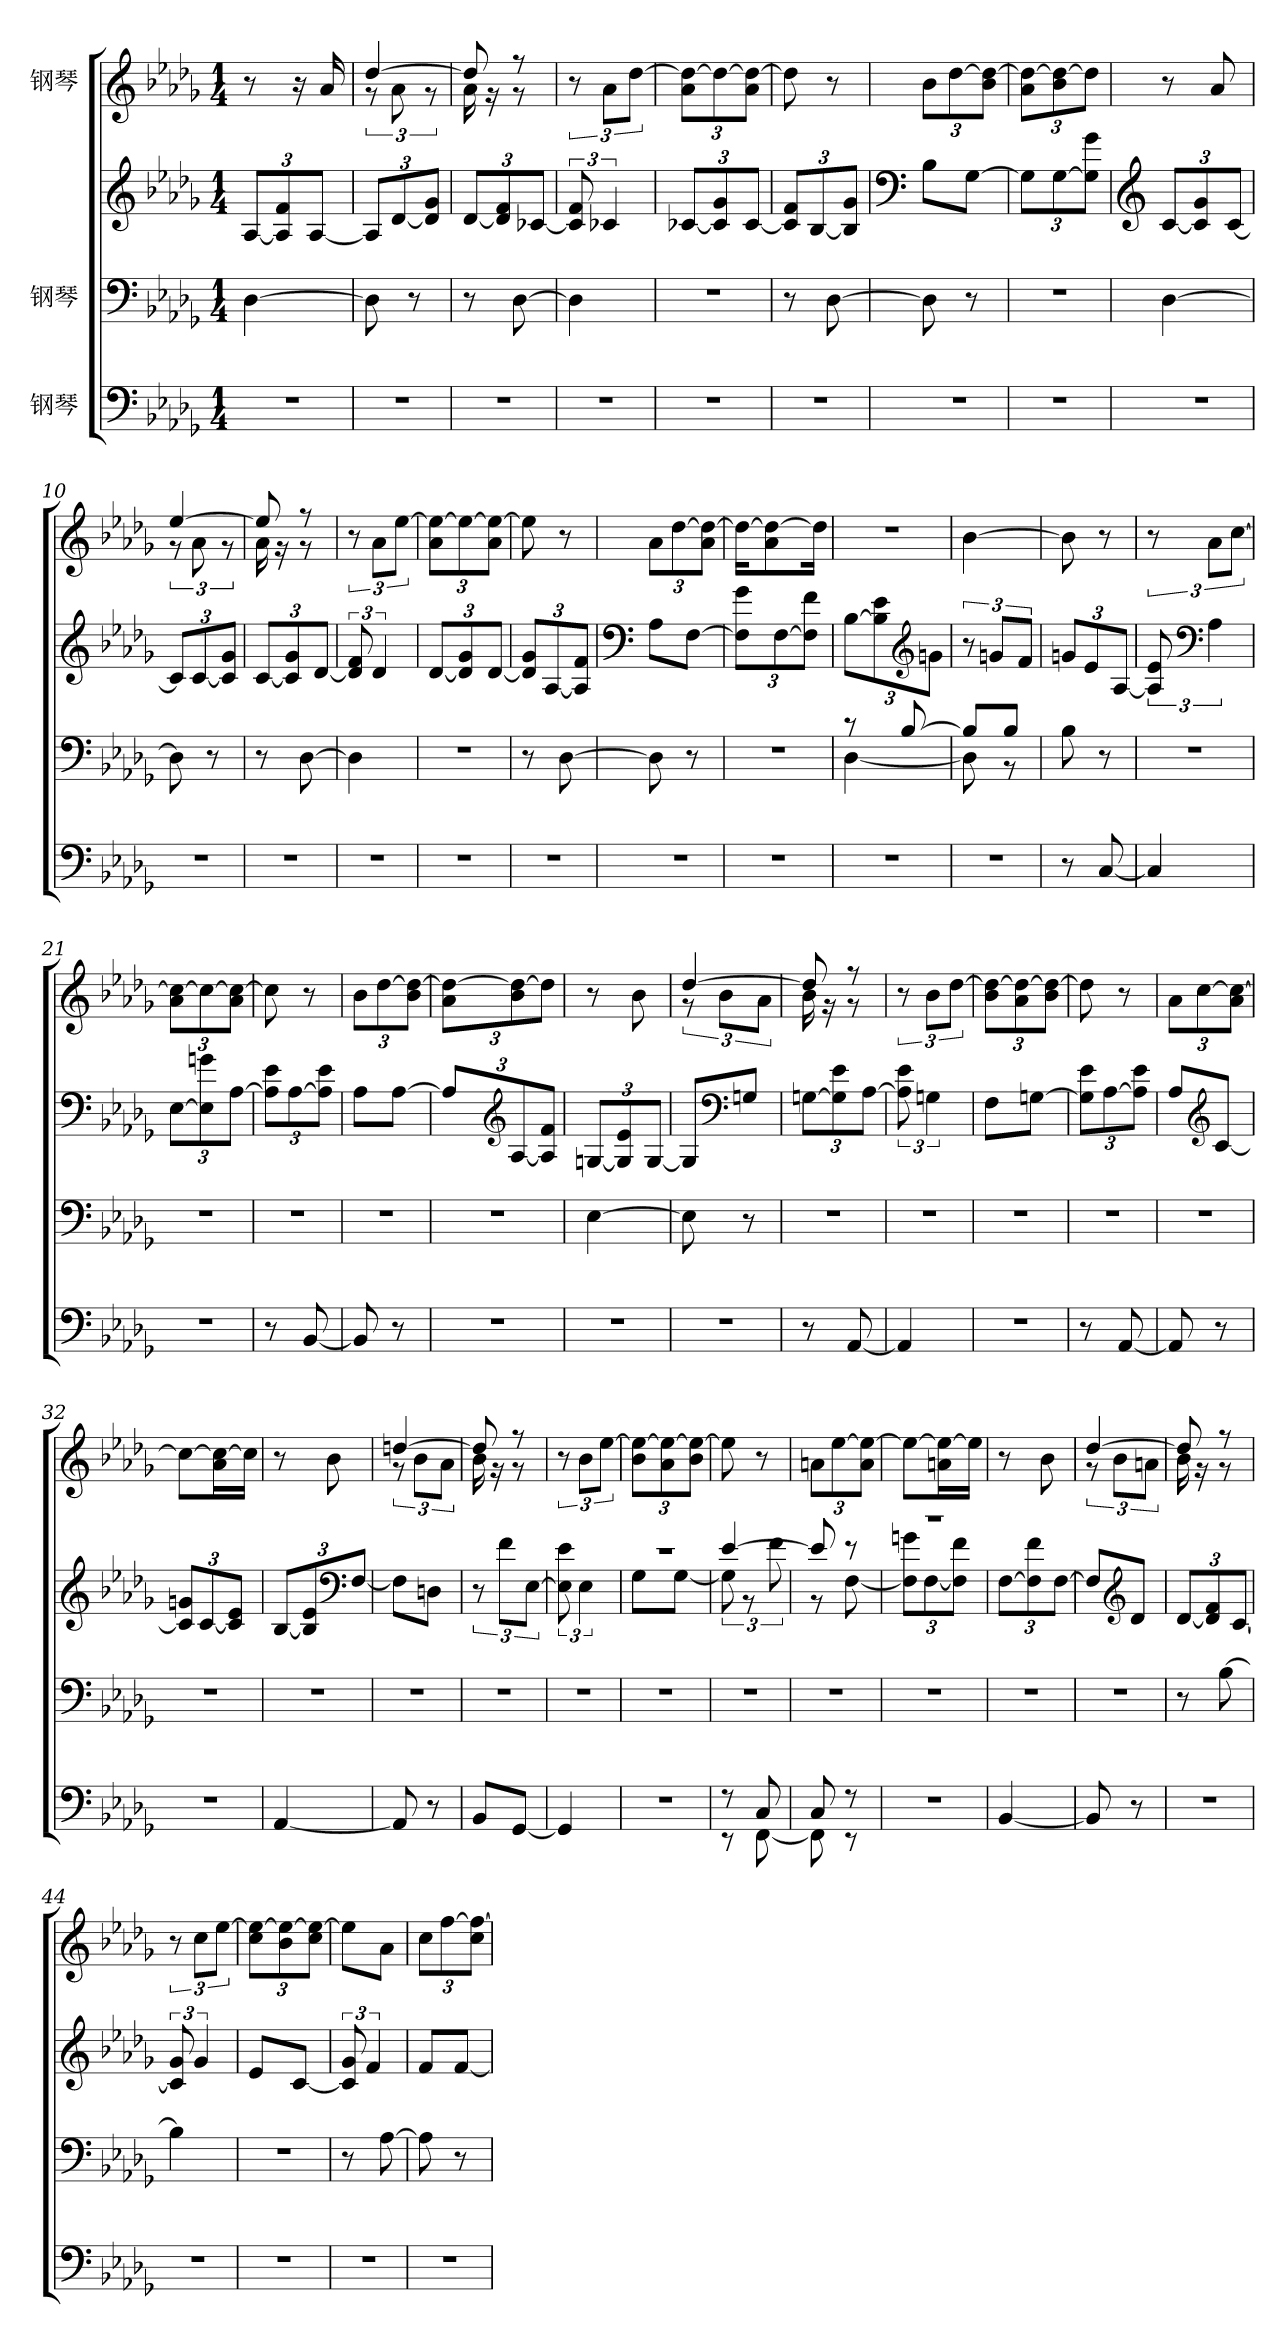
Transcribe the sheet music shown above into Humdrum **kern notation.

**kern	**kern	**kern	**kern
*part3	*part2	*part2	*part1
*staff4	*staff3	*staff2	*staff1
*I"钢琴	*I"钢琴	*	*I"钢琴
*clefF4	*clefF4	*clefG2	*clefG2
*k[b-e-a-d-g-]	*k[b-e-a-d-g-]	*k[b-e-a-d-g-]	*k[b-e-a-d-g-]
*M1/4	*M1/4	*M1/4	*M1/4
*MM148	*MM148	*MM148	*MM148
*	*	*Xbrackettup	*
=1	=1	=1	=1
4r	[4D-\	[12A-/L	8r
.	.	12A-/] 12f/	.
.	.	.	16r
.	.	[12A-/J	.
.	.	.	16a-/
=2	=2	=2	=2
*	*	*	*^
4r	8D-\]	12A-/L]	[4dd-/	12r
.	.	[12d-/	.	12a-\
.	8r	.	.	.
.	.	12d-/] 12g-/J	.	12r
=3	=3	=3	=3	=3
4r	8r	[12d-/L	8dd-/]	16a-\
.	.	.	.	16r
.	.	12d-/] 12f/	.	.
.	[8D-\	.	8r	8r
.	.	[12c-X/J	.	.
*	*	*	*v	*v
=4	=4	=4	=4
*	*	*brackettup	*
4r	4D-\]	12c-/] 12f/	12r
.	.	6c-X/	12a-\L
.	.	.	[12dd-\J
=5	=5	=5	=5
*	*	*Xbrackettup	*Xbrackettup
4r	4r	[12c-X/L	12a-\ 12dd-\_L
.	.	12c-/] 12g-/	12dd-\_
.	.	[12c-/J	12a-\ 12dd-\_J
=6	=6	=6	=6
4r	8r	12c-/] 12f/L	8dd-\]
.	.	[12B-/	.
.	[8D-\	.	8r
.	.	12B-/] 12g-/J	.
=7	=7	=7	=7
*	*	*clefF4	*
4r	8D-\]	8B-\L	12b-\L
.	.	.	[12dd-\
.	8r	[8G-\J	.
.	.	.	12b-\ 12dd-\_J
!!LO:LB:g=z
=8	=8	=8	=8
4r	4r	12G-\L]	12a-\ 12dd-\_L
.	.	[12G-\	12b-\ 12dd-\_
.	.	12G-\] 12g-\J	12dd-\J]
=9	=9	=9	=9
*	*	*clefG2	*
4r	[4D-\	[12c/L	8r
.	.	12c/] 12g-/	.
.	.	.	8a-/
.	.	[12c/J	.
=10	=10	=10	=10
*	*	*	*^
*	*	*	*	*brackettup
4r	8D-\]	12c/L]	[4ee-/	12r
.	.	[12c/	.	12a-\
.	8r	.	.	.
.	.	12c/] 12g-/J	.	12r
=11	=11	=11	=11	=11
4r	8r	[12c/L	8ee-/]	16a-\
.	.	.	.	16r
.	.	12c/] 12g-/	.	.
.	[8D-\	.	8r	8r
.	.	[12d-/J	.	.
*	*	*	*v	*v
=12	=12	=12	=12
*	*	*brackettup	*
4r	4D-\]	12d-/] 12f/	12r
.	.	6d-/	12a-\L
.	.	.	[12ee-\J
=13	=13	=13	=13
*	*	*Xbrackettup	*Xbrackettup
4r	4r	[12d-/L	12a-\ 12ee-\_L
.	.	12d-/] 12g-/	12ee-\_
.	.	[12d-/J	12a-\ 12ee-\_J
=14	=14	=14	=14
4r	8r	12d-/] 12g-/L	8ee-\]
.	.	[12A-/	.
.	[8D-\	.	8r
.	.	12A-/] 12f/J	.
!!LO:LB:g=z
=15	=15	=15	=15
*	*	*clefF4	*
4r	8D-\]	8A-\L	12a-\L
.	.	.	[12dd-\
.	8r	[8F\J	.
.	.	.	12a-\ 12dd-\_J
=16	=16	=16	=16
4r	4r	12F\] 12g-\L	16dd-\KL_
.	.	.	8a-\ 8dd-\_
.	.	[12F\	.
.	.	12F\] 12f\J	.
.	.	.	16dd-\Jk]
=17	=17	=17	=17
*	*^	*	*
4r	8r	[4D-\	[12B-\L	4r
.	.	.	12B-\] 12e-\	.
.	[8B-/	.	.	.
*	*	*	*clefG2	*
.	.	.	12gn\J	.
=18	=18	=18	=18	=18
*	*	*	*brackettup	*
4r	8B-/L]	8D-\]	12r	[4b-\
.	.	.	12gn/L	.
.	8B-/J	8r	.	.
.	.	.	12f/J	.
*	*v	*v	*	*
=19	=19	=19	=19
*	*	*Xbrackettup	*
8r	8B-\	12gn/L	8b-\]
.	.	12e-/	.
[8C/	8r	.	8r
.	.	[12A-/J	.
=20	=20	=20	=20
*	*	*brackettup	*brackettup
4C/]	4r	12A-/] 12e-/	12r
*	*	*clefF4	*
.	.	6A-\	12a-\L
.	.	.	[12cc\J
=21	=21	=21	=21
*	*	*Xbrackettup	*Xbrackettup
4r	4r	[12E-\L	12a-\ 12cc\_L
.	.	12E-\] 12gn\	12cc\_
.	.	[12A-\J	12a-\ 12cc\_J
!!LO:PB:g=z
=22	=22	=22	=22
8r	4r	12A-\] 12e-\L	8cc\]
.	.	[12A-\	.
[8BB-/	.	.	8r
.	.	12A-\] 12e-\J	.
=23	=23	=23	=23
8BB-/]	4r	8A-\L	12b-\L
.	.	.	[12dd-\
8r	.	[8A-\J	.
.	.	.	12b-\ 12dd-\_J
=24	=24	=24	=24
4r	4r	12A-/L]	12a-\ 12dd-\_L
*	*	*clefG2	*
.	.	[12A-/	12b-\ 12dd-\_
.	.	12A-/] 12f/J	12dd-\J]
=25	=25	=25	=25
4r	[4E-\	[12Gn/L	8r
.	.	12G/] 12e-/	.
.	.	.	8b-\
.	.	[12G/J	.
=26	=26	=26	=26
*	*	*	*^
*	*	*	*	*brackettup
4r	8E-\]	8G/L]	[4dd-/	12r
.	.	.	.	12b-\L
*	*	*clefF4	*	*
.	8r	8Gn/J	.	.
.	.	.	.	12a-\J
=27	=27	=27	=27	=27
8r	4r	[12Gn\L	8dd-/]	16b-\
.	.	.	.	16r
.	.	12G\] 12e-\	.	.
[8AA-/	.	.	8r	8r
.	.	[12A-\J	.	.
*	*	*	*v	*v
=28	=28	=28	=28
*	*	*brackettup	*
4AA-/]	4r	12A-\] 12e-\	12r
.	.	6Gn\	12b-\L
.	.	.	[12dd-\J
!!LO:LB:g=z
=29	=29	=29	=29
*	*	*	*Xbrackettup
4r	4r	8F\L	12b-\ 12dd-\_L
.	.	.	12a-\ 12dd-\_
.	.	[8Gn\J	.
.	.	.	12b-\ 12dd-\_J
=30	=30	=30	=30
*	*	*Xbrackettup	*
8r	4r	12G\] 12e-\L	8dd-\]
.	.	[12A-\	.
[8AA-/	.	.	8r
.	.	12A-\] 12e-\J	.
=31	=31	=31	=31
8AA-/]	4r	8A-/L	12a-\L
.	.	.	[12cc\
*	*	*clefG2	*
8r	.	[8c/J	.
.	.	.	12a-\ 12cc\_J
=32	=32	=32	=32
4r	4r	12c/] 12gn/L	8cc\L_
.	.	[12c/	.
.	.	.	16a-\ 16cc\_L
.	.	12c/] 12e-/J	.
.	.	.	16cc\JJ]
=33	=33	=33	=33
[4AA-/	4r	[12B-/L	8r
.	.	12B-/] 12e-/	.
.	.	.	8b-\
*	*	*clefF4	*
.	.	[12F/J	.
=34	=34	=34	=34
*	*	*	*^
*	*	*	*	*brackettup
8AA-/]	4r	8F\L]	[4ddn/	12r
.	.	.	.	12b-\L
8r	.	8Dn\J	.	.
.	.	.	.	12a-\J
=35	=35	=35	=35	=35
*	*	*brackettup	*	*
8BB-/L	4r	12r	8dd/]	16b-\
.	.	.	.	16r
.	.	12f\L	.	.
[8GG-/J	.	.	8r	8r
.	.	[12E-\J	.	.
*	*	*	*v	*v
!!LO:LB:g=z
=36	=36	=36	=36
4GG-/]	4r	12E-\] 12e-\	12r
.	.	6E-\	12b-\L
.	.	.	[12ee-\J
=37	=37	=37	=37
*	*	*^	*
*	*	*	*	*Xbrackettup
4r	4r	4r	8G-\L	12b-\ 12ee-\_L
.	.	.	.	12a-\ 12ee-\_
.	.	.	[8G-\J	.
.	.	.	.	12b-\ 12ee-\_J
=38	=38	=38	=38	=38
*^	*	*	*	*
8r	8r	4r	[4e-/	12G-\]	8ee-\]
.	.	.	.	12r	.
8C/	[8FF\	.	.	.	8r
.	.	.	.	12f\	.
=39	=39	=39	=39	=39	=39
8C/	8FF\]	4r	8e-/]	8r	12an\L
.	.	.	.	.	[12ee-\
8r	8r	.	8r	[8F\	.
.	.	.	.	.	12a\ 12ee-\_J
*v	*v	*	*	*	*
=40	=40	=40	=40	=40
*	*	*	*Xbrackettup	*
4r	4r	4r	12F\] 12gn\L	8ee-\L_
.	.	.	[12F\	.
.	.	.	.	16an\ 16ee-\_L
.	.	.	12F\] 12f\J	.
.	.	.	.	16ee-\JJ]
*	*	*v	*v	*
=41	=41	=41	=41
[4BB-/	4r	[12F\L	8r
.	.	12F\] 12f\	.
.	.	.	8b-\
.	.	[12F\J	.
=42	=42	=42	=42
*	*	*	*^
*	*	*	*	*brackettup
8BB-/]	4r	8F/L]	[4dd-/	12r
.	.	.	.	12b-\L
*	*	*clefG2	*	*
8r	.	8d-/J	.	.
.	.	.	.	12an\J
=43	=43	=43	=43	=43
4r	8r	[12d-/L	8dd-/]	16b-\
.	.	.	.	16r
.	.	12d-/] 12f/	.	.
.	[8B-\	.	8r	8r
.	.	[12c/J	.	.
*	*	*	*v	*v
!!LO:PB:g=z
=44	=44	=44	=44
*	*	*brackettup	*
4r	4B-\]	12c/] 12g-/	12r
.	.	6g-/	12cc\L
.	.	.	[12ee-\J
=45	=45	=45	=45
*	*	*	*Xbrackettup
4r	4r	8e-/L	12cc\ 12ee-\_L
.	.	.	12b-\ 12ee-\_
.	.	[8c/J	.
.	.	.	12cc\ 12ee-\_J
=46	=46	=46	=46
4r	8r	12c/] 12g-/	8ee-\L]
.	.	6f/	.
.	[8A-\	.	8a-\J
=47	=47	=47	=47
4r	8A-\]	8f/L	12cc\L
.	.	.	[12ff\
.	8r	[8f/J	.
.	.	.	12cc\ 12ff\_J
=	=	=	=
*-	*-	*-	*-
